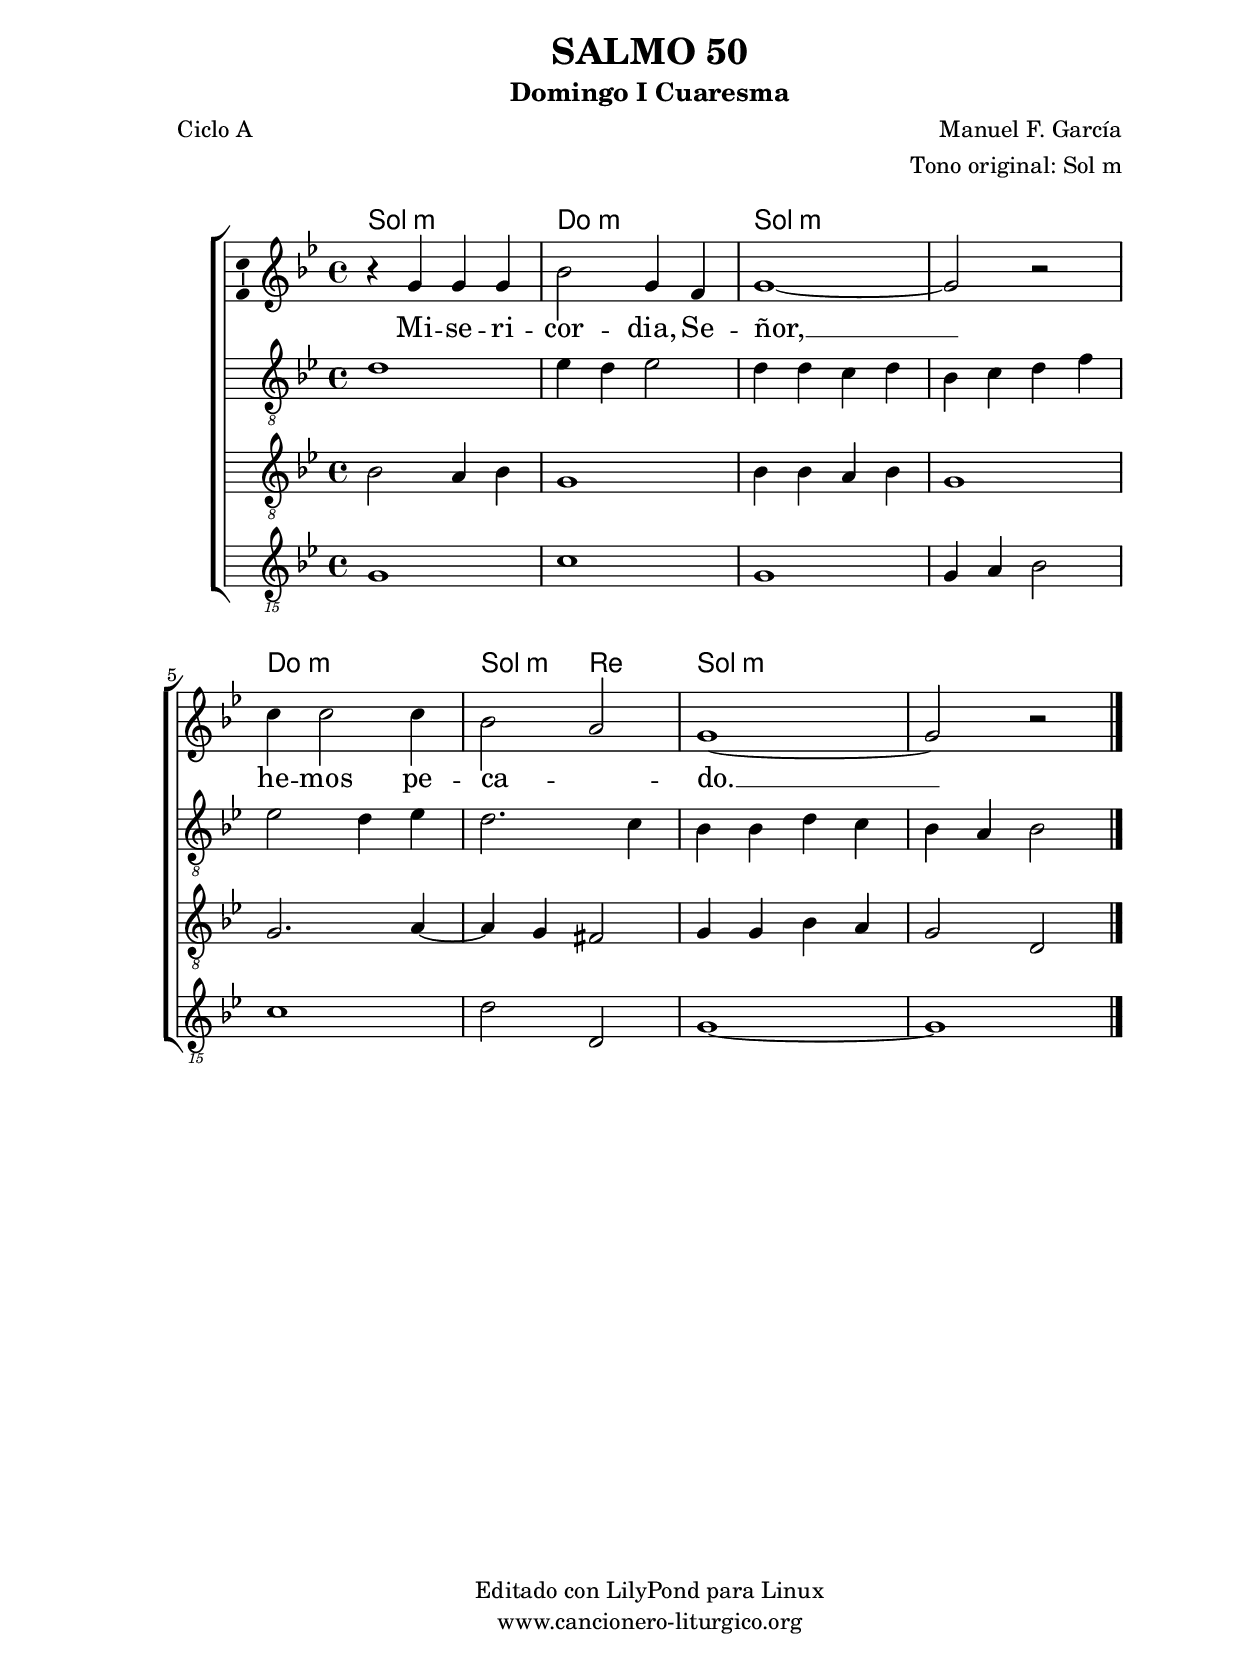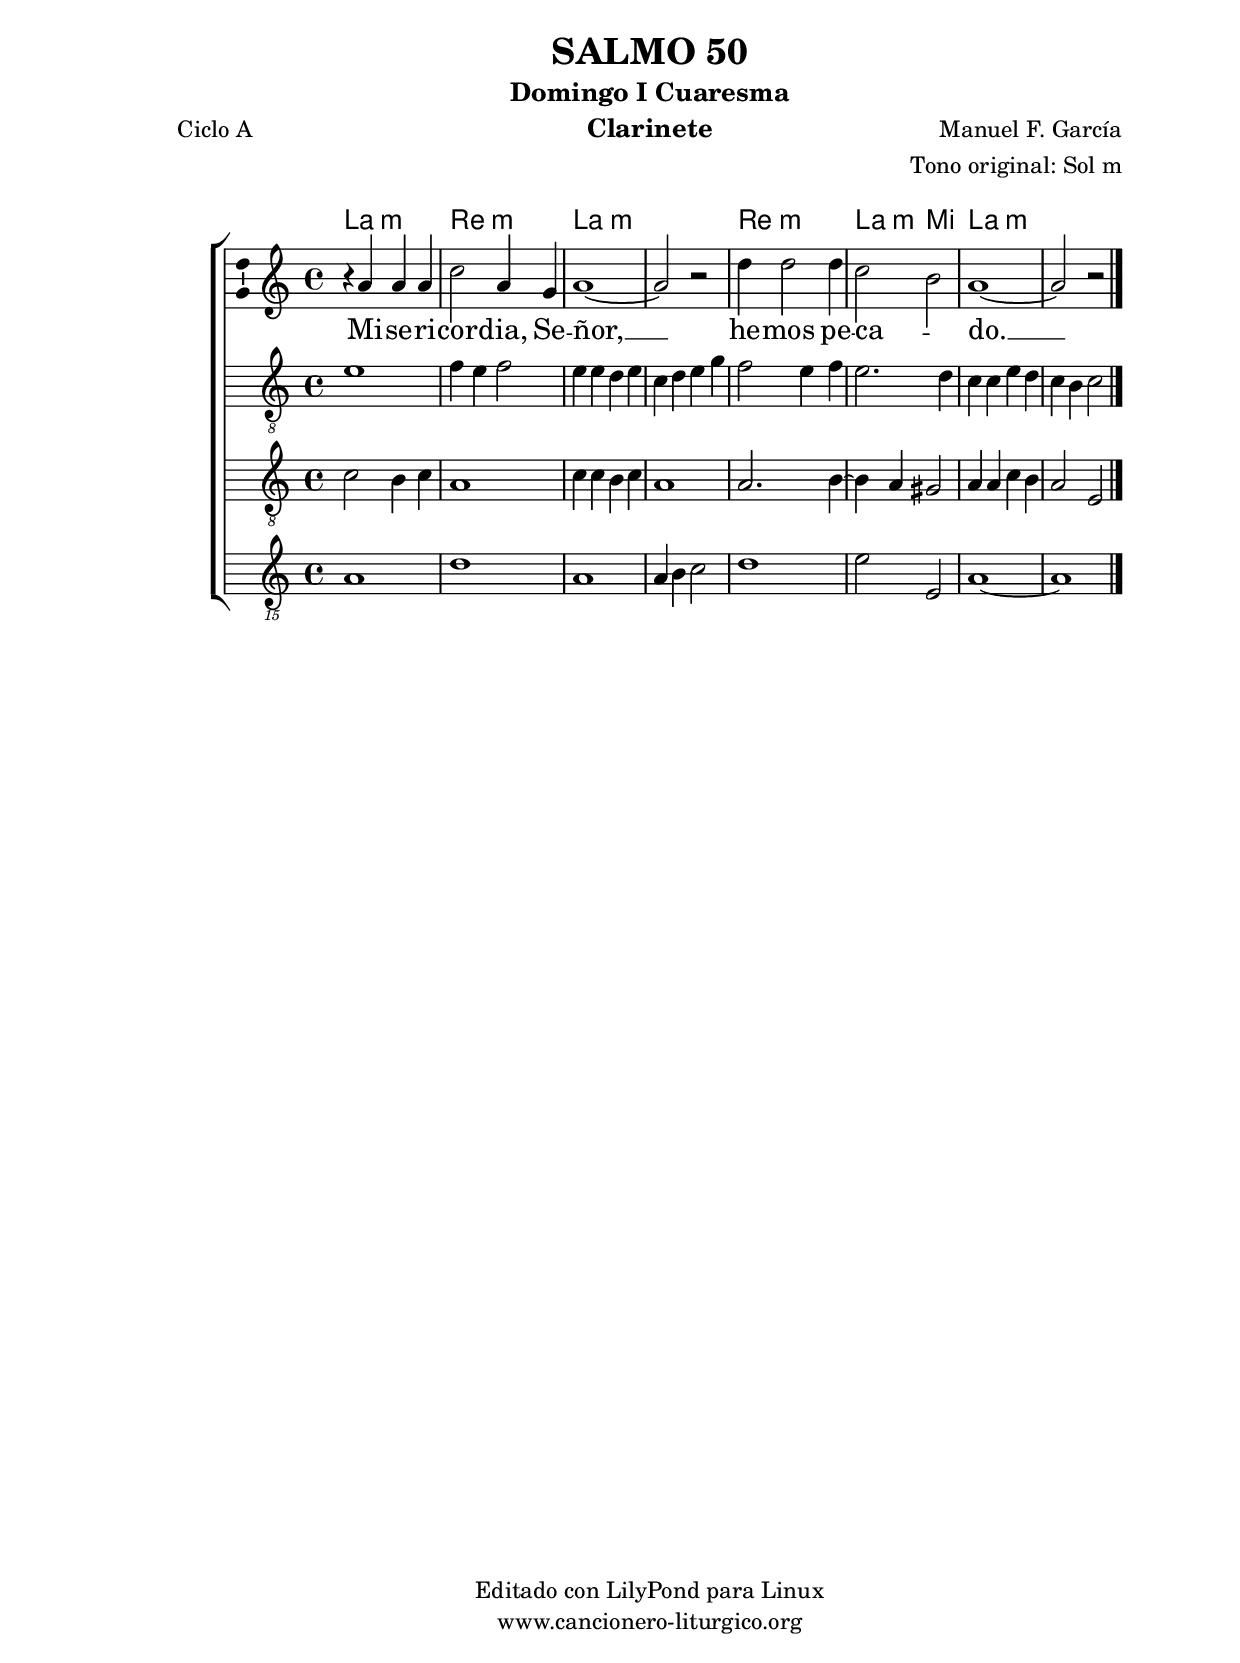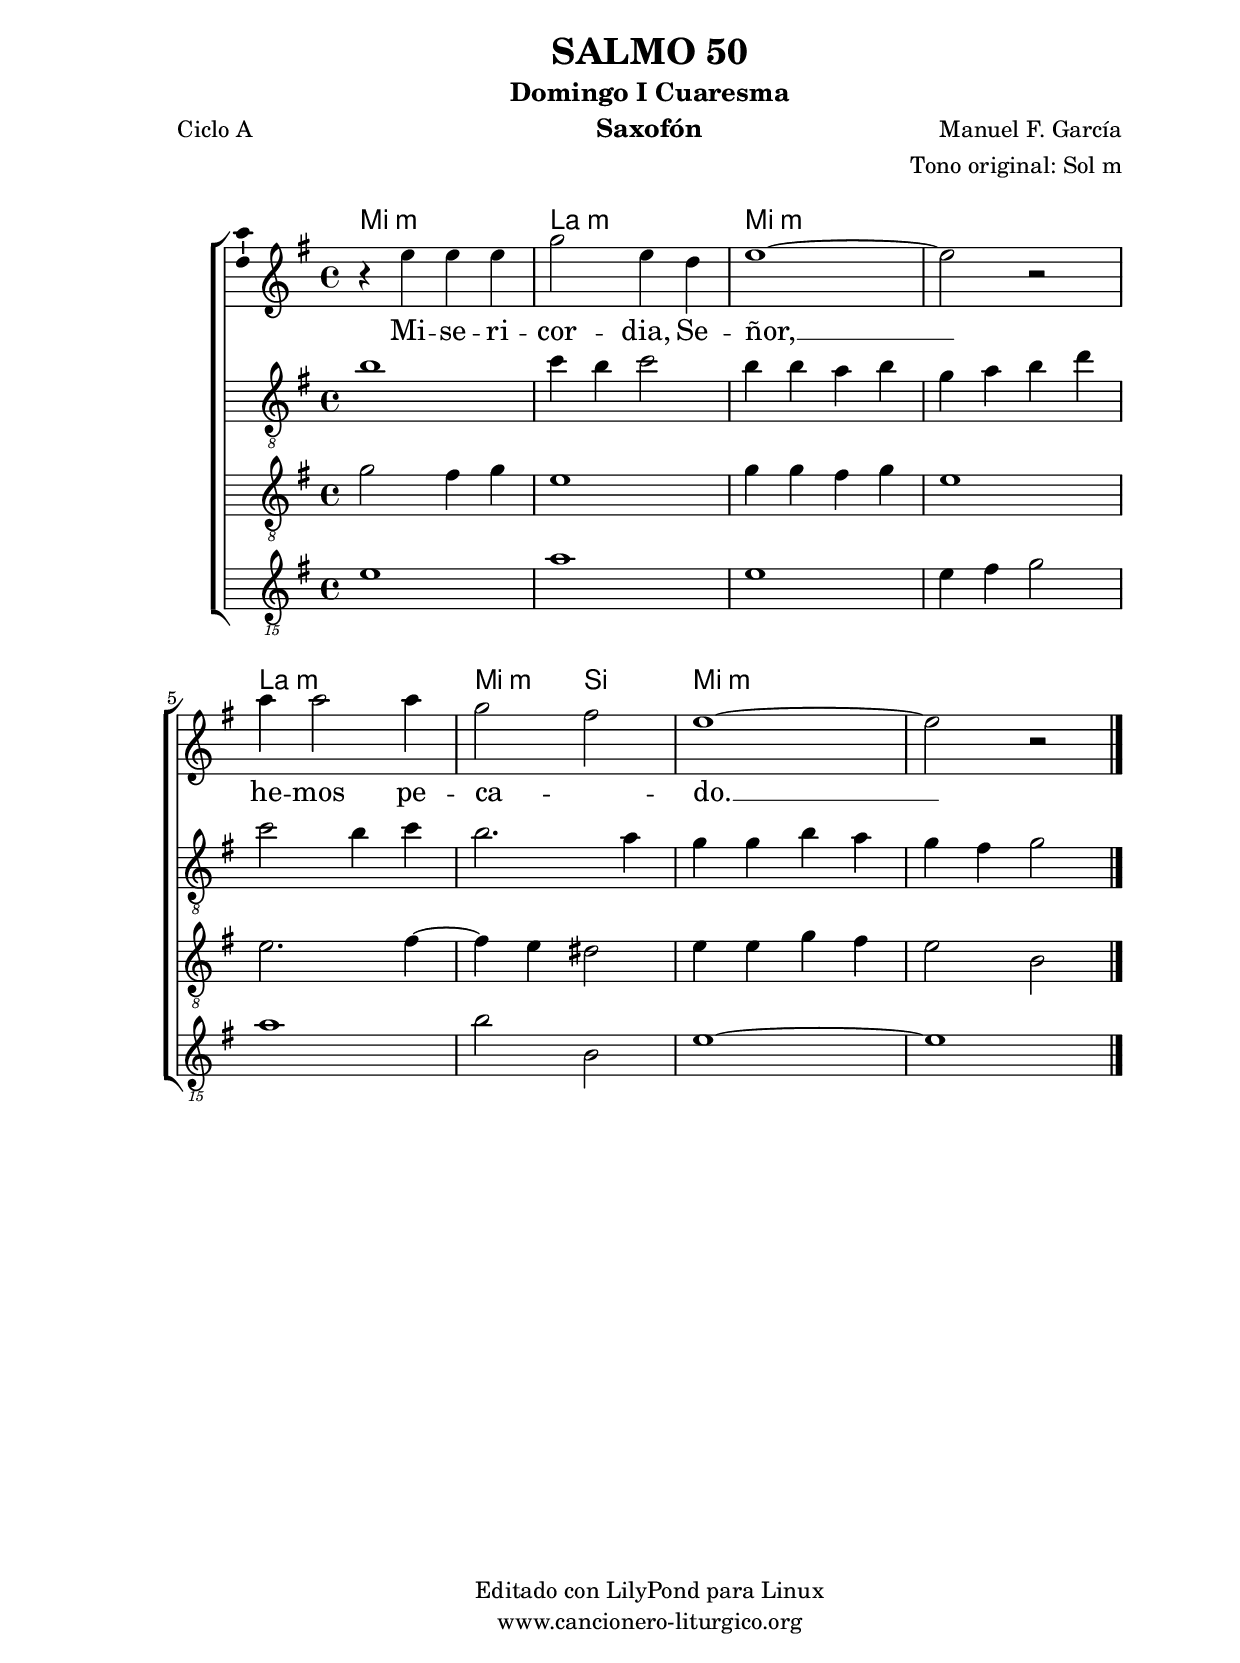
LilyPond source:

%
%para convertir .midi en .wav:
%timidity filename.midi -Ow -o finename.wav
%
%
%Para convertir de .wav a .mp3:
%lame -h -m j filename.wav
%
%
%para escuchar el midi:
%timidity nombrefichero.midi
%


%versión de lilypond para la que se ha escrito esta partitura:
\version "2.16.0"

	%Tamaño papel
	#(set-default-paper-size "a4")
	%Tamaño partitura
	#(set-global-staff-size 20)
	%No responde al pulsar sobre una nota
	#(ly:set-option 'point-and-click #f)

%parámetros del encabezamiento:
\header {
	title = "SALMO 50"
	subtitle = "Domingo I Cuaresma"
	composer = "Manuel F. García"
	poet = "Ciclo A"
	meter = ""
	arranger = "Tono original: Sol m"
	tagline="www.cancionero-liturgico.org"
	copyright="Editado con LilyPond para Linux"
	}

%parámetros asociados al papel:
\paper  {
	oddHeaderMarkup = \markup {\fill-line { \on-the-fly #not-first-page \fromproperty #'header:title \on-the-fly #not-first-page \fromproperty #'header:composer }}
	evenHeaderMarkup = \markup {\fill-line { \fromproperty #'header:composer \fromproperty #'header:title }}
	#(set-paper-size "a4")
	print-page-number = ##f
	first-page-number = 1
	print-first-page-number = ##f
%	head-separation = 3.0 \cm
	top-margin = 2.0 \cm
	bottom-margin = 0.5\cm
%%%	bottom-margin = -1.0\cm
	left-margin = 3.0 \cm
	line-width = 16.0 \cm 
	indent = 8\mm
	interscoreline = 2.\mm
	between-system-space = 15\mm
%	para que las partituras no llenen la hoja:
	ragged-bottom = ##t
%	idem para la última hoja:
	ragged-last-bottom = ##f
%	para que las partituras llenen el ancho del papel:
	ragged-last = ##f
	after-title-space = 2.5 \cm
%page-count=1
%system-count=8

	%Flexible Vertical Spacing
%	markup-markup-spacing =
%	#'((basic-distance . 15) (minimum-distance . 15) (padding . 3))
	markup-system-spacing =
	#'((basic-distance . 15) (minimum-distance . 15) (padding . 3))
	system-system-spacing =
	#'((basic-distance . 15) (minimum-distance . 15) (padding . 3))
	score-system-spacing =
	#'((basic-distance . 15) (minimum-distance . 15) (padding . 5))
%	top-system-spacing = % header
%	#'((basic-distance . 8) (minimum-distance . 0) (padding . 3))
%	top-markup-spacing =
%	#'((basic-distance . 20) (minimum-distance . 20) (padding . 3))
	last-bottom-spacing = % footer
	#'((basic-distance . 5) (minimum-distance . 5) (padding . 3))
%	score-markup-spacing =
%	#'((basic-distance . 16) (minimum-distance . 13) (padding . 3))

	}


%parámetros que afectan a toda la partitura:
global =  {
	%clave de sol (G):
	\clef G
	%armadura:
%	\transpose a c'
	\key g \minor
	\tempo 4=140
	\set Score.tempoHideNote = ##t
	}


acordes = {
	\italianChords
	\chordmode {
%	\transpose a c'
{
g1:m c:m g:m g:m c:m g2:m d g1:m s
	}
	}
}


melodia = 
%	\transpose a c'
{
	\relative c''{
	\time 4/4

r4 g4 g g
bes2 g4 f
g1~
g2 r2
c4 c2 c4
bes2 a
g1~
g2 r2

	\bar "|."
	}
	}

melodiados = 
%	\transpose a c'
{
	\relative c'{
	\time 4/4

\clef "G_8"
d1
ees4 d ees2
d4 d c d
bes4 c d f
ees2 d4 ees
d2. c4
bes4 bes d c
bes4 a bes2

	\bar "|."
	}
	}

melodiatres = 
%	\transpose a c'
{
	\relative c'{
	\time 4/4
%\clef F
\clef "G_8"
bes2 a4 bes g1
bes4 bes a bes
g1
g2. a4~
a4 g fis2
g4 g bes a
g2 d2

	\bar "|."
	}
	}

melodiacuatro = 
%	\transpose a c'
{
	\relative c{
	\time 4/4
%\clef F
\clef "G_15"
g1
c1
g1
g4 a bes2
c1
d2 d,
g1~
g1

	\bar "|."
	}
	}

texto = \lyricmode {
Mi -- se -- ri -- cor -- dia, Se -- ñor, __ he -- mos pe -- ca -- _ do. __
	}


acordesStaff = \context ChordNames = acordesStaff <<
	\set chordChanges = ##t
	\acordes
	>>


vozStaff = \context Voice = vozStaff
\with {\consists "Ambitus_engraver"}
<<
%	\set Staff.instrumentName = ""
%	\set Staff.shortInstrumentName = ""
%	\set Staff.midiInstrument = #"clarinet"
%	\set Staff.midiInstrument = #"cello"
%	\set Staff.midiInstrument = #"flute"
	\set Staff.midiInstrument = #"electric guitar (jazz)"
%	\set Staff.midiInstrument = #"english horn"
%	\set Staff.midiInstrument = #"violin"
%	\set Staff.midiInstrument = #"glockenspiel"
	\set Staff.midiMinimumVolume = #0.7
	\set Staff.midiMaximumVolume = #0.9
	\global
	\melodia
	>>

vozdosStaff = \context Voice = vozdosStaff
<<
%	\set Staff.instrumentName = "Clarinete 1"
%	\set Staff.shortInstrumentName = "C"
	\override Staff.StaffSymbol #'staff-space = #(magstep -0.35)
	\set Staff.midiInstrument = #"english horn"
	\set Staff.midiMinimumVolume = #0.4
	\set Staff.midiMaximumVolume = #0.5
	\global
	\melodiados
	>>

voztresStaff = \context Voice = voztresStaff
<<
%	\set Staff.instrumentName = "Saxofón"
%	\set Staff.shortInstrumentName = "S"
	\override Staff.StaffSymbol #'staff-space = #(magstep -0.35)
	\set Staff.midiInstrument = #"violin"
	\set Staff.midiMinimumVolume = #0.4
	\set Staff.midiMaximumVolume = #0.5
	\global
	\melodiatres
	>>

vozcuatroStaff = \context Voice = vozcuatroStaff
<<
%	\set Staff.instrumentName = "Saxofón"
%	\set Staff.shortInstrumentName = "S"
	\override Staff.StaffSymbol #'staff-space = #(magstep -0.35)
	\set Staff.midiInstrument = #"violin"
	\set Staff.midiMinimumVolume = #0.4
	\set Staff.midiMaximumVolume = #0.5
	\global
	\melodiacuatro
	>>


textoStaff = \context Lyrics = textoStaff <<
	\lyricsto vozStaff \texto
	>>

\book {
	\score {
		\context ChoirStaff {
%			\override StaffGroup.SystemStartBracket #'collapse-height = #1
%			\override Score.SystemStartBar #'collapse-height = #1
			<<
			\acordesStaff
			\vozStaff
			\textoStaff
			\vozdosStaff
			\voztresStaff
			\vozcuatroStaff
			>>
			}
		\layout {
	    		\context {
				\Lyrics
				\override LyricText #'font-size = #2
				}
	   		 \context {
				\Score
				%fontSize = #3
				\override StaffSymbol #'staff-space = #(magstep +3)
				%\override Beam #'thickness = #0.55
				%\override SpacingSpanner #'spacing-increment = #1.0
				%\override Slur #'height-limit = #1.5
				}
			}
		}
	\score {
		\unfoldRepeats
		\context ChoirStaff {
			<<
			\acordesStaff
			\vozStaff
			\vozdosStaff
			\voztresStaff
			\vozcuatroStaff
			>>
			}
		\midi {
	  		\context {
	  			\Score
				tempoWholesPerMinute = #(ly:make-moment 70 4)
				}
			}
		}
	}

%Partitura para clarinete
#(define output-suffix "C")
\book {
	\header{
		instrument = "Clarinete"
		}
	\score {
		\context ChoirStaff {
%			\override StaffGroup.SystemStartBracket #'collapse-height = #1
%			\override Score.SystemStartBar #'collapse-height = #1
\transpose c d
			<<
			\acordesStaff
			\vozStaff
			\textoStaff
			\vozdosStaff
			\voztresStaff
			\vozcuatroStaff
			>>
			}
		\layout {
	    		\context {
				\Lyrics
				\override LyricText #'font-size = #2
				}
	   		 \context {
				\Score
				%fontSize = #3
				\override StaffSymbol #'staff-space = #(magstep +3)
				%\override Beam #'thickness = #0.55
				%\override SpacingSpanner #'spacing-increment = #1.0
				%\override Slur #'height-limit = #1.5
				}
			}
		}
	}

%Partitura para saxofón
#(define output-suffix "S")
\book {
	\header{
		instrument = "Saxofón"
		}
	\score {
		\context ChoirStaff {
%			\override StaffGroup.SystemStartBracket #'collapse-height = #1
%			\override Score.SystemStartBar #'collapse-height = #1
\transpose c a
			<<
			\acordesStaff
			\vozStaff
			\textoStaff
			\vozdosStaff
			\voztresStaff
			\vozcuatroStaff
			>>
			}
		\layout {
	    		\context {
				\Lyrics
				\override LyricText #'font-size = #2
				}
	   		 \context {
				\Score
				%fontSize = #3
				\override StaffSymbol #'staff-space = #(magstep +3)
				%\override Beam #'thickness = #0.55
				%\override SpacingSpanner #'spacing-increment = #1.0
				%\override Slur #'height-limit = #1.5
				}
			}
		}
	}

